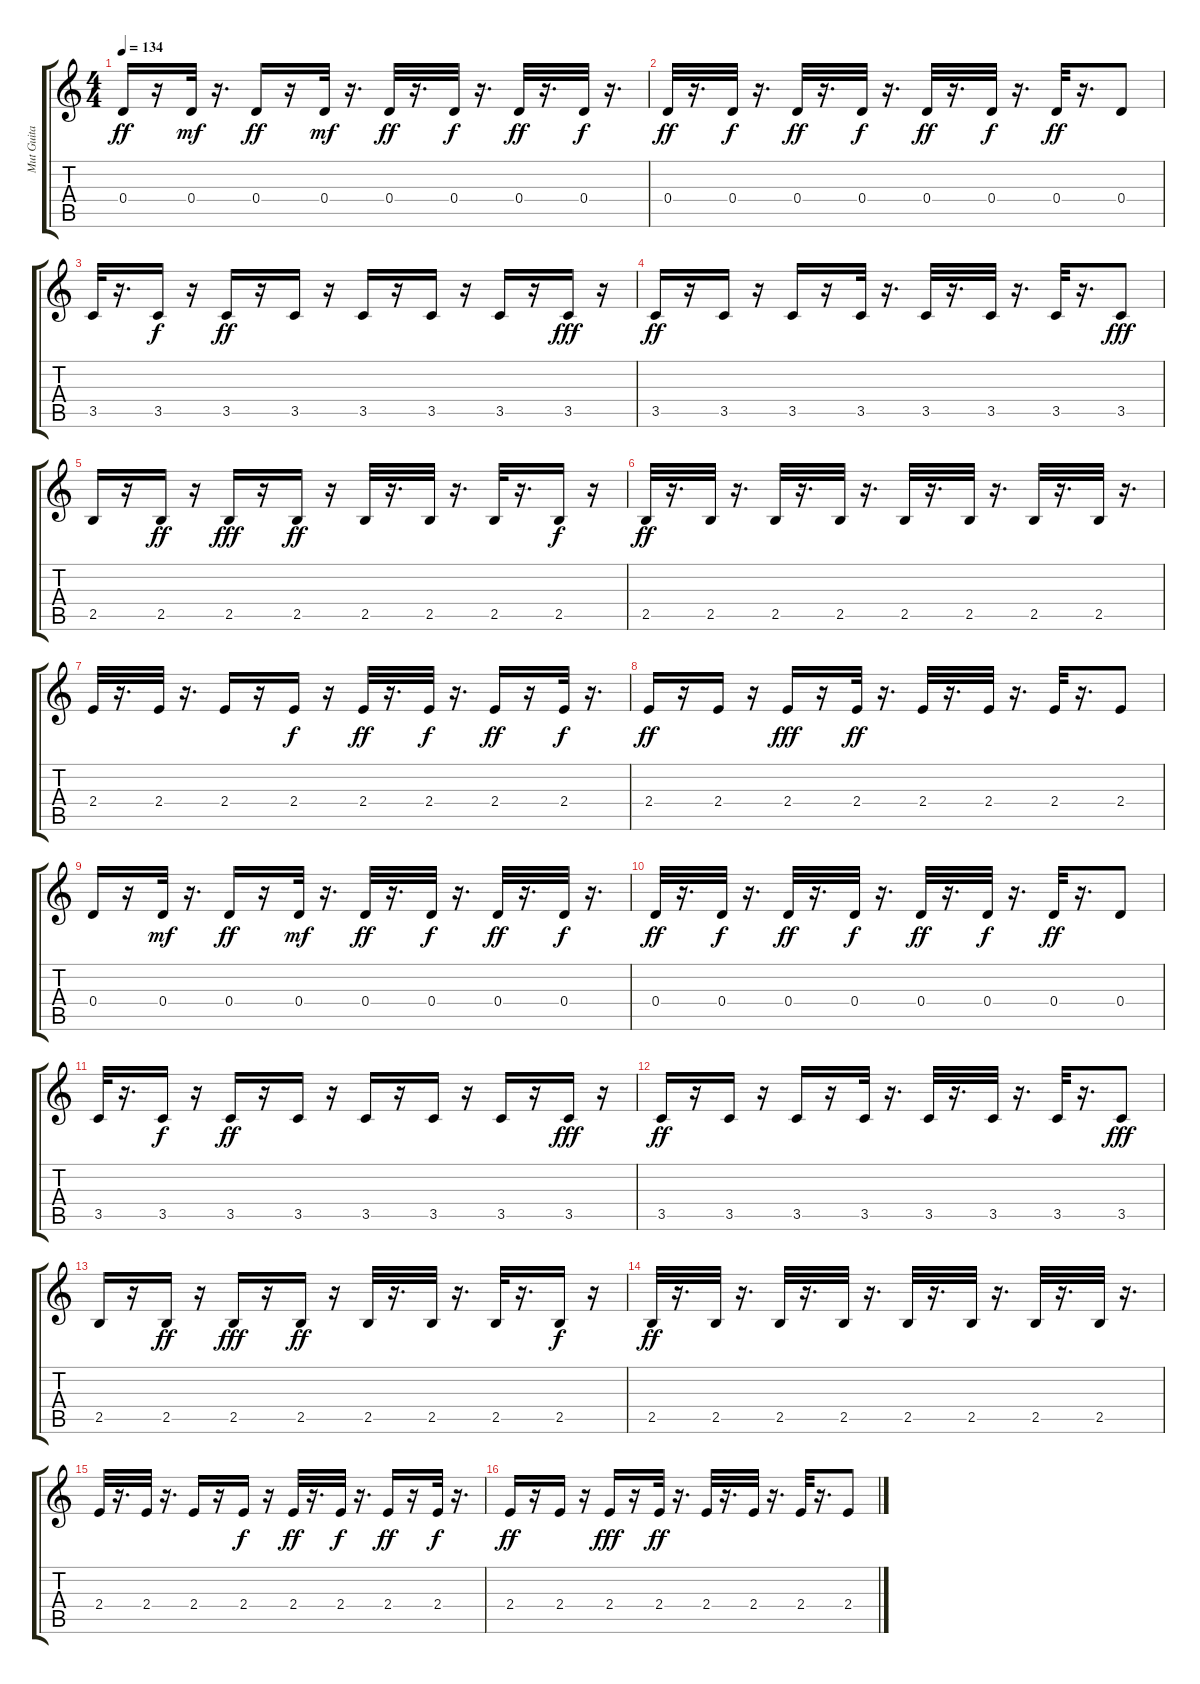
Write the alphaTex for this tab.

\track ("Mut Guita" "Mut Guita") {instrument electricguitarmuted}
\staff {score tabs}
\tuning (E4 B3 G3 D3 A2 E2) {hide}
\ts (4 4)
\tempo 134
\clef g2
\ks c
0.4.16{dy ff} r.16 0.4.32{dy mf} r.16{d} 0.4.16{dy ff} r.16 0.4.32{dy mf} r.16{d} 0.4.32{dy ff} r.16{d} 0.4.32{dy f} r.16{d} 0.4.32{dy ff} r.16{d} 0.4.32{dy f} r.16{d} |
0.4.32{dy ff} r.16{d} 0.4.32{dy f} r.16{d} 0.4.32{dy ff} r.16{d} 0.4.32{dy f} r.16{d} 0.4.32{dy ff} r.16{d} 0.4.32{dy f} r.16{d} 0.4.32{dy ff} r.16{d} 0.4.8 |
3.5.32 r.16{d} 3.5.16{dy f} r.16 3.5.16{dy ff} r.16 3.5.16 r.16 3.5.16 r.16 3.5.16 r.16 3.5.16 r.16 3.5.16{dy fff} r.16 |
3.5.16{dy ff} r.16 3.5.16 r.16 3.5.16 r.16 3.5.32 r.16{d} 3.5.32 r.16{d} 3.5.32 r.16{d} 3.5.32 r.16{d} 3.5.8{dy fff} |
2.5.16 r.16 2.5.16{dy ff} r.16 2.5.16{dy fff} r.16 2.5.16{dy ff} r.16 2.5.32 r.16{d} 2.5.32 r.16{d} 2.5.32 r.16{d} 2.5.16{dy f} r.16 |
2.5.32{dy ff} r.16{d} 2.5.32 r.16{d} 2.5.32 r.16{d} 2.5.32 r.16{d} 2.5.32 r.16{d} 2.5.32 r.16{d} 2.5.32 r.16{d} 2.5.32 r.16{d} |
2.4.32 r.16{d} 2.4.32 r.16{d} 2.4.16 r.16 2.4.16{dy f} r.16 2.4.32{dy ff} r.16{d} 2.4.32{dy f} r.16{d} 2.4.16{dy ff} r.16 2.4.32{dy f} r.16{d} |
2.4.16{dy ff} r.16 2.4.16 r.16 2.4.16{dy fff} r.16 2.4.32{dy ff} r.16{d} 2.4.32 r.16{d} 2.4.32 r.16{d} 2.4.32 r.16{d} 2.4.8 |
0.4.16 r.16 0.4.32{dy mf} r.16{d} 0.4.16{dy ff} r.16 0.4.32{dy mf} r.16{d} 0.4.32{dy ff} r.16{d} 0.4.32{dy f} r.16{d} 0.4.32{dy ff} r.16{d} 0.4.32{dy f} r.16{d} |
0.4.32{dy ff} r.16{d} 0.4.32{dy f} r.16{d} 0.4.32{dy ff} r.16{d} 0.4.32{dy f} r.16{d} 0.4.32{dy ff} r.16{d} 0.4.32{dy f} r.16{d} 0.4.32{dy ff} r.16{d} 0.4.8 |
3.5.32 r.16{d} 3.5.16{dy f} r.16 3.5.16{dy ff} r.16 3.5.16 r.16 3.5.16 r.16 3.5.16 r.16 3.5.16 r.16 3.5.16{dy fff} r.16 |
3.5.16{dy ff} r.16 3.5.16 r.16 3.5.16 r.16 3.5.32 r.16{d} 3.5.32 r.16{d} 3.5.32 r.16{d} 3.5.32 r.16{d} 3.5.8{dy fff} |
2.5.16 r.16 2.5.16{dy ff} r.16 2.5.16{dy fff} r.16 2.5.16{dy ff} r.16 2.5.32 r.16{d} 2.5.32 r.16{d} 2.5.32 r.16{d} 2.5.16{dy f} r.16 |
2.5.32{dy ff} r.16{d} 2.5.32 r.16{d} 2.5.32 r.16{d} 2.5.32 r.16{d} 2.5.32 r.16{d} 2.5.32 r.16{d} 2.5.32 r.16{d} 2.5.32 r.16{d} |
2.4.32 r.16{d} 2.4.32 r.16{d} 2.4.16 r.16 2.4.16{dy f} r.16 2.4.32{dy ff} r.16{d} 2.4.32{dy f} r.16{d} 2.4.16{dy ff} r.16 2.4.32{dy f} r.16{d} |
2.4.16{dy ff} r.16 2.4.16 r.16 2.4.16{dy fff} r.16 2.4.32{dy ff} r.16{d} 2.4.32 r.16{d} 2.4.32 r.16{d} 2.4.32 r.16{d} 2.4.8
